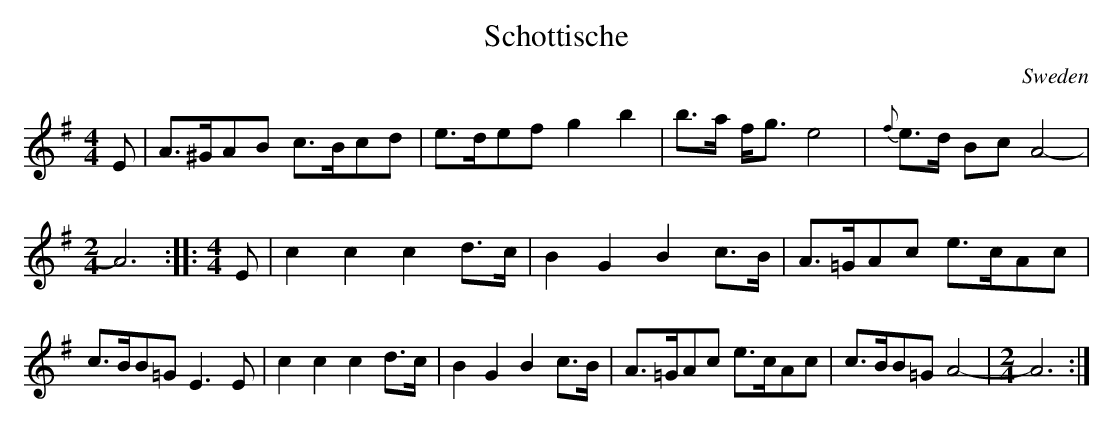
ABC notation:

X:1
T:Schottische
O:Sweden
M:4/4
K:ADor
E|\
A>^GAB c>Bcd| e>def g2b2| b>a f<g e4| {f}e>d Bc A4-|\
M:2/4
A6::\
M:4/4
E|\
c2c2 c2d>c| B2G2 B2c>B| \
A>=GAc e>cAc| c>BB=G E3E|\
c2c2 c2d>c| B2G2 B2c>B| A>=GAc e>cAc| c>BB=G A4-|\
M:2/4
A6:|
